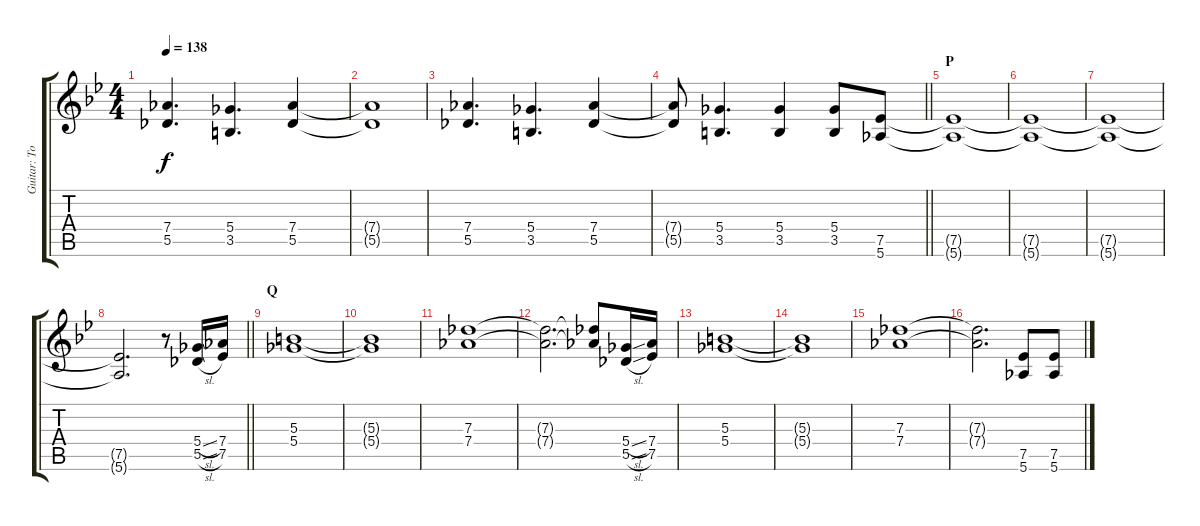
\track ("Guitar: Tony" "Guitar: To") {instrument distortionguitar}
\staff {score tabs}
\tuning (Eb4 Bb3 Gb3 Db3 Ab2 Eb2) {hide}
\ts (4 4)
\tempo 138
\clef g2
\ks bb
(7.4 5.5).4{d dy f} (5.4 3.5).4{d} (7.4 5.5).4 |
(7.4{t} 5.5{t}).1 |
(7.4 5.5).4{d} (5.4 3.5).4{d} (7.4 5.5).4 |
\barLineRight lightlight
(7.4{t} 5.5{t}).8 (5.4 3.5).4{d} (5.4 3.5).4 (5.4 3.5).8 (7.5 5.6).8 |
\section ("" "P")
(7.5{t} 5.6{t}).1 |
(7.5{t} 5.6{t}).1 |
(7.5{t} 5.6{t}).1 |
\barLineRight lightlight
(7.5{t} 5.6{t}).2{d} r.8 (5.4{sl} 5.5{sl}).16 (7.4 7.5).16 |
\section ("" "Q")
(5.3 5.4).1 |
(5.3{t} 5.4{t}).1 |
(7.3 7.4).1 |
(7.3{t} 7.4{t}).2{d} (7.3{t} 7.4{t}).8 (5.4{sl} 5.5{sl}).16 (7.4 7.5).16 |
(5.3 5.4).1 |
(5.3{t} 5.4{t}).1 |
(7.3 7.4).1 |
(7.3{t} 7.4{t}).2{d} (7.5 5.6).8 (7.5 5.6).8
